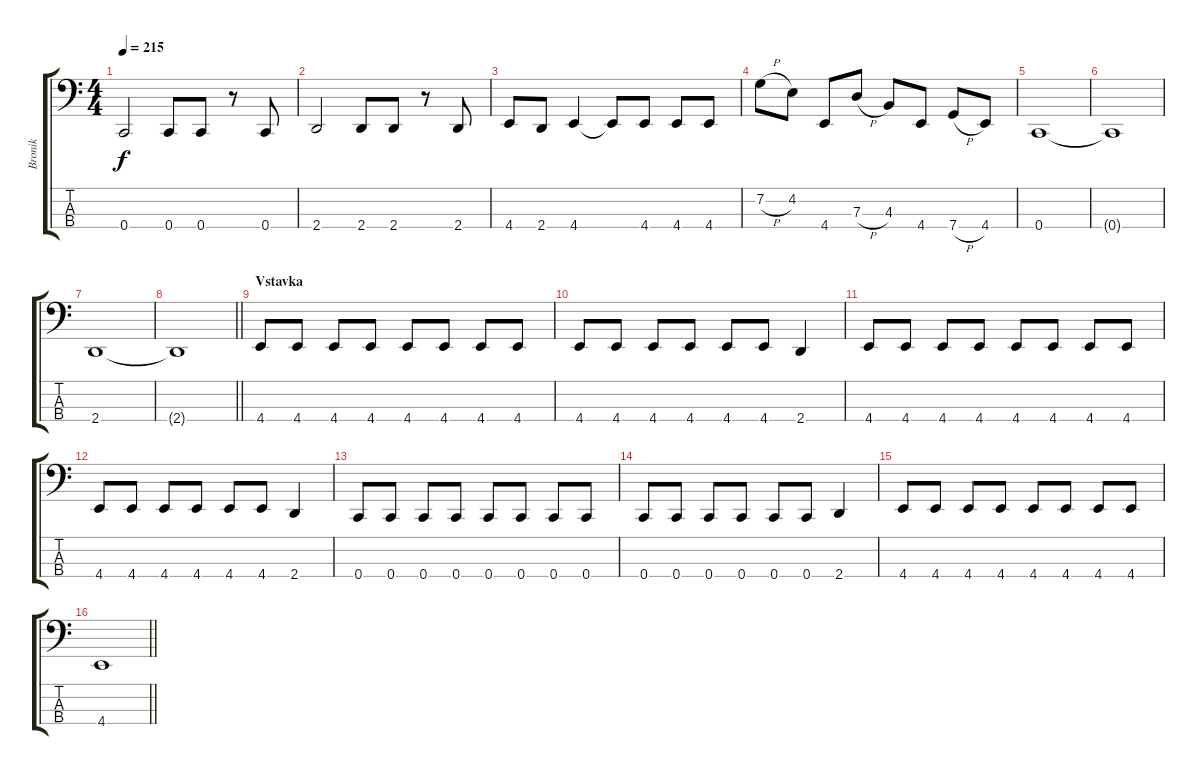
\track ("Bronik" "Bronik") {instrument electricbasspick}
\staff {score tabs}
\tuning (F2 C2 G1 C1) {hide}
\ts (4 4)
\tempo 215
\clef f4
\ks c
0.4.2{dy f} 0.4.8 0.4.8 r.8 0.4.8 |
2.4.2 2.4.8 2.4.8 r.8 2.4.8 |
4.4.8 2.4.8 4.4.4 4.4{t}.8 4.4.8 4.4.8 4.4.8 |
7.2{h}.8 4.2.8 4.4.8 7.3{h}.8 4.3.8 4.4.8 7.4{h}.8 4.4.8 |
0.4.1 |
0.4{t}.1 |
2.4.1 |
\barLineRight lightlight
2.4{t}.1 |
\section ("" "Vstavka")
4.4.8 4.4.8 4.4.8 4.4.8 4.4.8 4.4.8 4.4.8 4.4.8 |
4.4.8 4.4.8 4.4.8 4.4.8 4.4.8 4.4.8 2.4.4 |
4.4.8 4.4.8 4.4.8 4.4.8 4.4.8 4.4.8 4.4.8 4.4.8 |
4.4.8 4.4.8 4.4.8 4.4.8 4.4.8 4.4.8 2.4.4 |
0.4.8 0.4.8 0.4.8 0.4.8 0.4.8 0.4.8 0.4.8 0.4.8 |
0.4.8 0.4.8 0.4.8 0.4.8 0.4.8 0.4.8 2.4.4 |
4.4.8 4.4.8 4.4.8 4.4.8 4.4.8 4.4.8 4.4.8 4.4.8 |
\barLineRight lightlight
4.4.1
